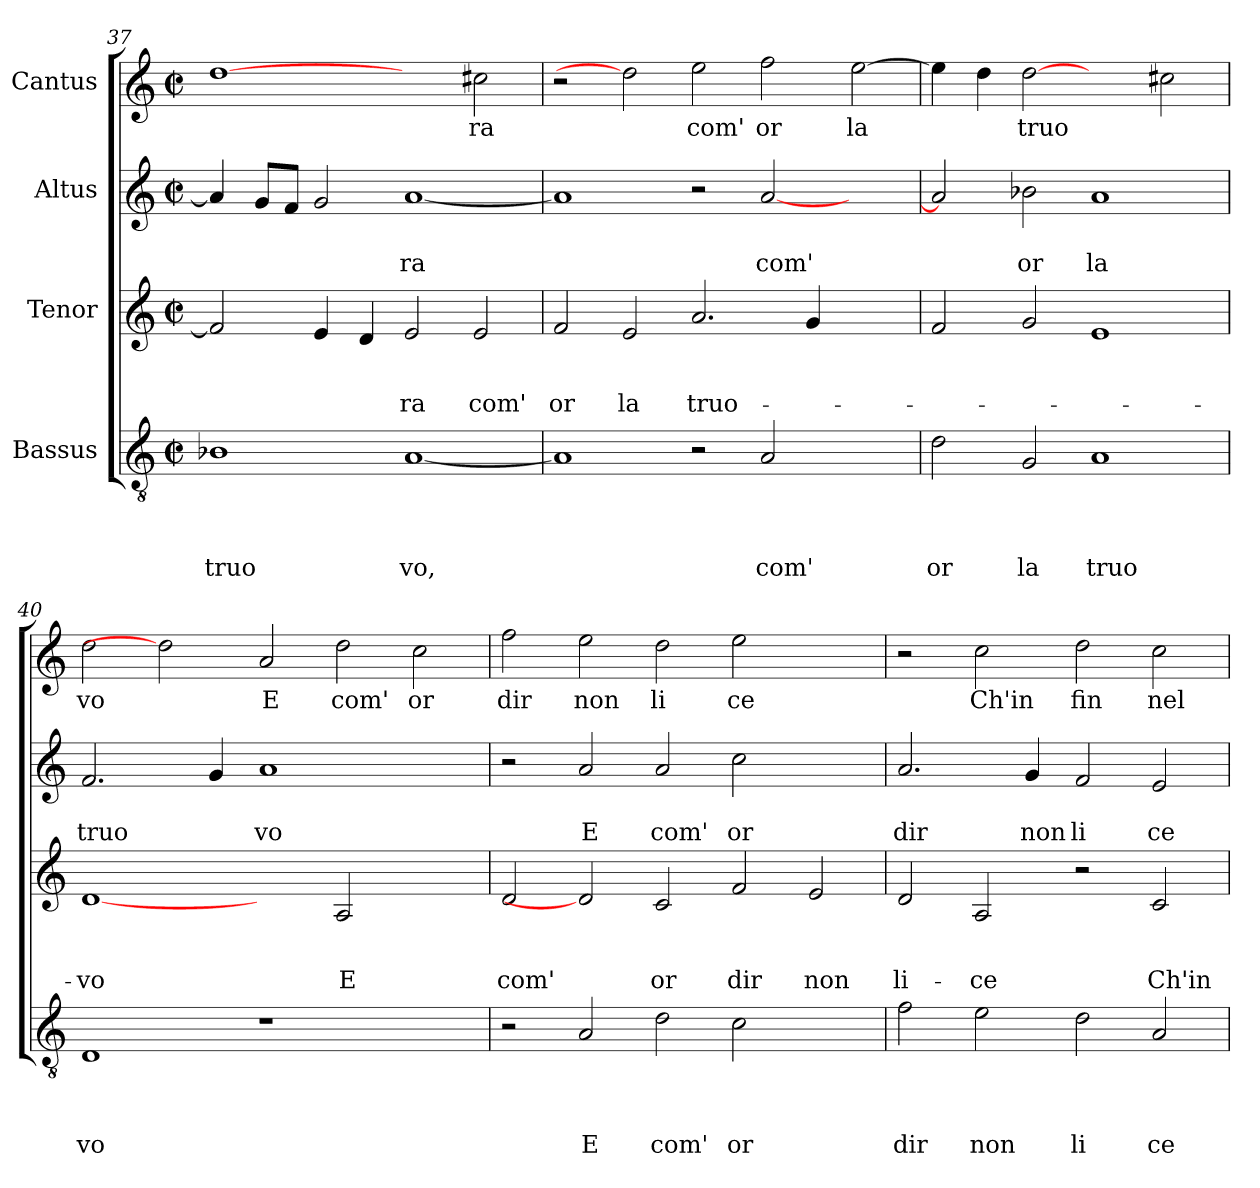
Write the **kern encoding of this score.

**kern	**text	**text	**text	**text	**kern	**text	**text	**text	**kern	**text	**text	**kern	**text
*part4	*part4	*part4	*part4	*part4	*part3	*part3	*part3	*part3	*part2	*part2	*part2	*part1	*part1
*staff4	*staff4	*staff4	*staff4	*staff4	*staff3	*staff3	*staff3	*staff3	*staff2	*staff2	*staff2	*staff1	*staff1
*I"Bassus	*	*	*	*	*I"Tenor	*	*	*	*I"Altus	*	*	*I"Cantus	*
*clefGv2	*	*	*	*	*clefG2	*	*	*	*clefG2	*	*	*clefG2	*
*k[]	*	*	*	*	*k[]	*	*	*	*k[]	*	*	*k[]	*
*C:	*	*	*	*	*C:	*	*	*	*C:	*	*	*C:	*
*M2/2	*	*	*	*	*M2/2	*	*	*	*M2/2	*	*	*M2/2	*
*met(c|)	*	*	*	*	*met(c|)	*	*	*	*met(c|)	*	*	*met(c|)	*
=37	=37	=37	=37	=37	=37	=37	=37	=37	=37	=37	=37	=37	=37
!	!	!	!	!LO:LY:b	!	!	!	!	!	!	!	!	!
1B-	.	.	.	truo	2f/]	.	.	.	4a/]	.	.	[1dd	.
.	.	.	.	.	.	.	.	.	8g/L	.	.	.	.
.	.	.	.	.	.	.	.	.	8f/J	.	.	.	.
.	.	.	.	.	4e/	.	.	.	2g/	.	.	.	.
.	.	.	.	.	4d/	.	.	.	.	.	.	.	.
!	!	!	!	!LO:LY:b	!	!	!	!LO:LY:b	!	!	!LO:LY:b	!	!
[>1A	.	.	.	vo,	2e/	.	.	ra	[>1a	.	ra	2ryy	.
!	!	!	!	!	!	!	!	!LO:LY:b	!	!	!	!	!LO:LY:b
.	.	.	.	.	2e/	.	.	com'	.	.	.	2cc#X\	ra
!!LO:PB:g=z
=38	=38	=38	=38	=38	=38	=38	=38	=38	=38	=38	=38	=38	=38
!	!	!	!	!	!	!	!	!LO:LY:b	!	!	!	!	!
1A]	.	.	.	.	2f/	.	.	or	1a]	.	.	2r	.
!	!	!	!	!	!	!	!	!LO:LY:b	!	!	!	!	!
.	.	.	.	.	2e/	.	.	la	.	.	.	2dd]	.
!	!	!	!	!	!	!	!	!LO:LY:b	!	!	!	!	!LO:LY:b
2r	.	.	.	.	2.a/	.	.	truo-	2r	.	.	2ee\	com'
!	!	!	!	!LO:LY:b	!	!	!	!	!	!	!LO:LY:b	!	!LO:LY:b
2A/	.	.	.	com'	.	.	.	.	[<2a/	.	com'	2ff\	or
.	.	.	.	.	4g/	.	.	.	.	.	.	.	.
!	!	!	!	!	!	!	!	!	!	!	!	!	!LO:LY:b
2ryy	.	.	.	.	2ryy	.	.	.	2ryy	.	.	[>2ee\	la
=39	=39	=39	=39	=39	=39	=39	=39	=39	=39	=39	=39	=39	=39
!	!	!	!	!LO:LY:b	!	!	!	!	!	!	!	!	!
2d\	.	.	.	or	2f/	.	.	.	2a/]	.	.	4ee\]	.
.	.	.	.	.	.	.	.	.	.	.	.	4dd\	.
!	!	!	!	!LO:LY:b	!	!	!	!	!	!	!LO:LY:b	!	!LO:LY:b
2G/	.	.	.	la	2g/	.	.	.	2b-X\	.	or	[2dd	truo
!	!	!	!	!LO:LY:b	!	!	!	!	!	!	!LO:LY:b	!	!
1A	.	.	.	truo	1e	.	.	.	1a	.	la	2ryy	.
.	.	.	.	.	.	.	.	.	.	.	.	2cc#\	.
=40	=40	=40	=40	=40	=40	=40	=40	=40	=40	=40	=40	=40	=40
!	!	!	!	!LO:LY:b	!	!	!	!LO:LY:b	!	!	!LO:LY:b	!	!LO:LY:b
1D	.	.	.	vo	[1d	.	.	-vo	2.f/	.	truo	2dd\	vo
.	.	.	.	.	.	.	.	.	.	.	.	2dd]	.
.	.	.	.	.	.	.	.	.	4g/	.	.	.	.
!	!	!	!	!	!	!	!	!	!	!	!LO:LY:b	!	!LO:LY:b
1r	.	.	.	.	2ryy	.	.	.	1a	.	vo	2a/	E
!	!	!	!	!	!	!	!	!LO:LY:b	!	!	!	!	!LO:LY:b
.	.	.	.	.	2A/	.	.	E	.	.	.	2dd\	com'
!	!	!	!	!	!	!	!	!	!	!	!	!	!LO:LY:b
2ryy	.	.	.	.	2ryy	.	.	.	2ryy	.	.	2cc>\	or
=41	=41	=41	=41	=41	=41	=41	=41	=41	=41	=41	=41	=41	=41
!	!	!	!	!	!	!	!	!LO:LY:b	!	!	!	!	!LO:LY:b
2r	.	.	.	.	2d/	.	.	com'	2r	.	.	2ff\	dir
!	!	!	!	!LO:LY:b	!	!	!	!	!	!	!LO:LY:b	!	!LO:LY:b
2A/	.	.	.	E	2d]	.	.	.	2a/	.	E	2ee\	non
!	!	!	!	!LO:LY:b	!	!	!	!LO:LY:b	!	!	!LO:LY:b	!	!LO:LY:b
2d\	.	.	.	com'	2c/	.	.	or	2a/	.	com'	2dd\	li
!	!	!	!	!LO:LY:b	!	!	!	!LO:LY:b	!	!	!LO:LY:b	!	!LO:LY:b
2c\	.	.	.	or	2f/	.	.	dir	2cc\	.	or	2ee\	ce
!	!	!	!	!	!	!	!	!LO:LY:b	!	!	!	!	!
2ryy	.	.	.	.	2e/	.	.	non	2ryy	.	.	2ryy	.
=42	=42	=42	=42	=42	=42	=42	=42	=42	=42	=42	=42	=42	=42
!	!	!	!	!LO:LY:b	!	!	!	!LO:LY:b	!	!	!LO:LY:b	!	!
2f\	.	.	.	dir	2d/	.	.	li-	2.a/	.	dir	2r	.
!	!	!	!	!LO:LY:b	!	!	!	!LO:LY:b	!	!	!	!	!LO:LY:b
2e\	.	.	.	non	2A/	.	.	-ce	.	.	.	2cc\	Ch'in
!	!	!	!	!	!	!	!	!	!	!	!LO:LY:b	!	!
.	.	.	.	.	.	.	.	.	4g/	.	non	.	.
!	!	!	!	!LO:LY:b	!	!	!	!	!	!	!LO:LY:b	!	!LO:LY:b
2d\	.	.	.	li	2r	.	.	.	2f/	.	li	2dd\	fin
!	!	!	!	!LO:LY:b	!	!	!	!LO:LY:b	!	!	!LO:LY:b	!	!LO:LY:b
2A/	.	.	.	ce	2c/	.	.	Ch'in	2e/	.	ce	2cc\	nel
=	=	=	=	=	=	=	=	=	=	=	=	=	=
*-	*-	*-	*-	*-	*-	*-	*-	*-	*-	*-	*-	*-	*-
